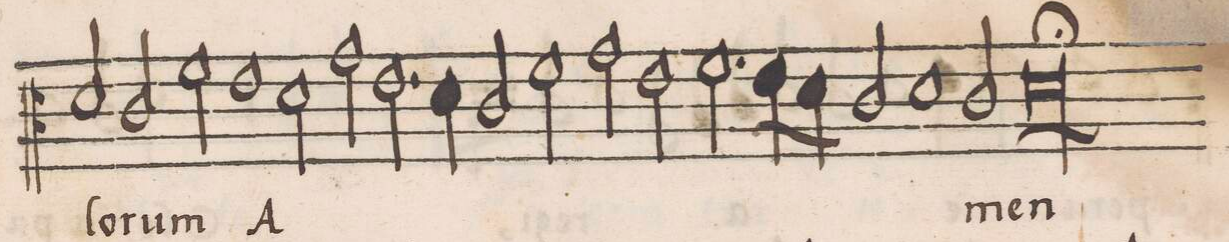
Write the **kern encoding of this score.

**kern	**text	**text
*I"CANTVS	*	*
*clefC3	*	*
*k[]	*	*
*met(C|)	*	*
*M2/1	*	*
2d/	-lo-	.
=135-	=135-	=135-
2c/	-rum	.
2f\	.	.
1e	A-	.
=136-	=136-	=136-
2d\	.	.
2g\	.	.
2.e\	.	.
4d\	.	.
=137-	=137-	=137-
2c/	.	.
2f\	.	.
2g\	.	.
2e\	.	.
=138-	=138-	=138-
2.f\	.	.
8e\L	.	.
8d\J	.	.
2c/	.	.
1d\	.	.
=139-	=139-	=139-
2c/	.	.
1d;;l	-men	.
==	==	==
*-	*-	*-
